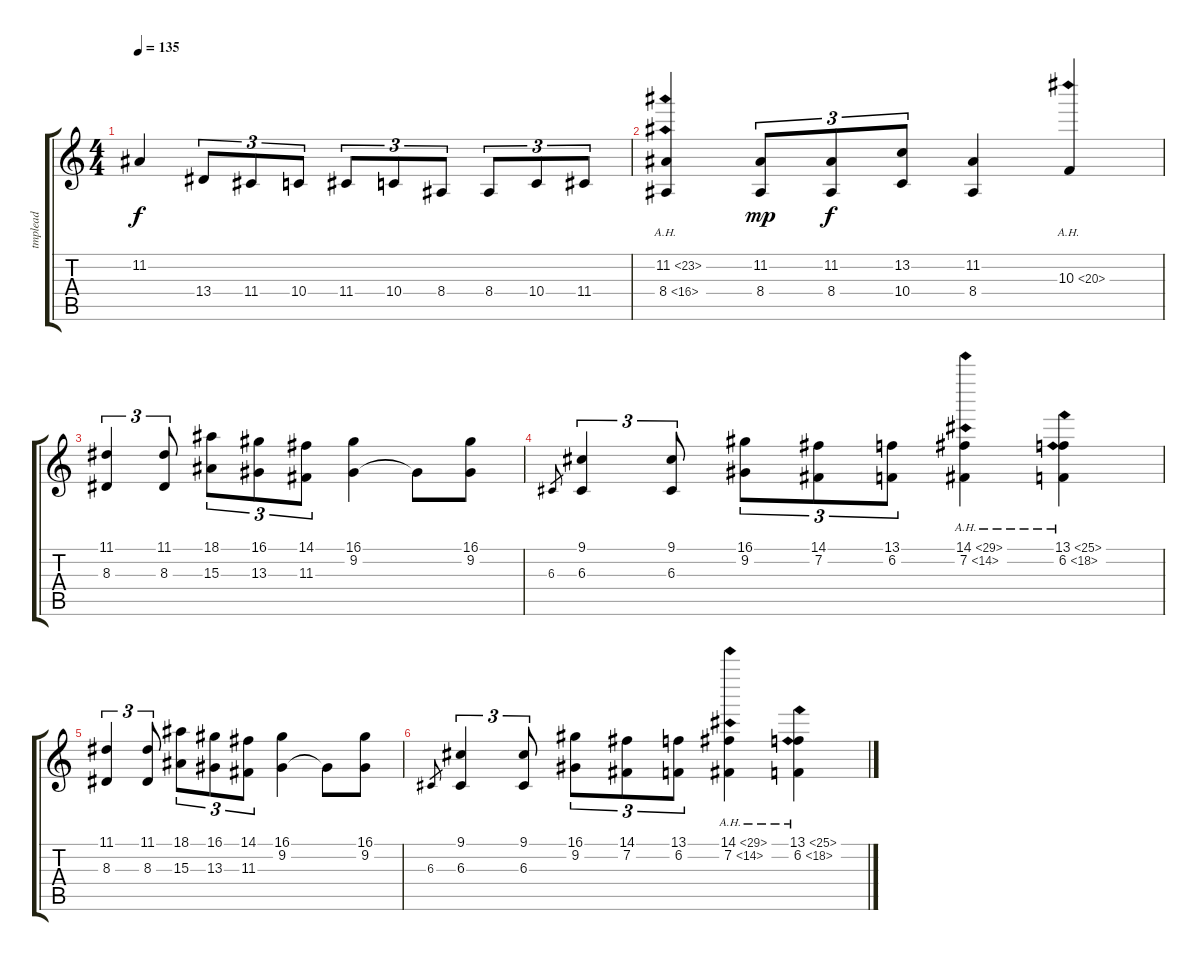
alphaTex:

\track ("tmplead" "tmplead") {instrument tremolostrings}
\staff {score tabs}
\tuning (E4 B3 G3 D3 A2 E2) {hide}
\ts (4 4)
\tempo 135
\clef g2
\ks c
11.2.4{dy f} 13.4.8{tu (3 2)} 11.4.8{tu (3 2)} 10.4.8{tu (3 2)} 11.4.8{tu (3 2)} 10.4.8{tu (3 2)} 8.4.8{tu (3 2)} 8.4.8{tu (3 2)} 10.4.8{tu (3 2)} 11.4.8{tu (3 2)} |
(11.2{ah 12} 8.4{ah 8}).4 (11.2 8.4).8{tu (3 2) dy mp} (11.2 8.4).8{tu (3 2) dy f} (13.2 10.4).8{tu (3 2)} (11.2 8.4).4 10.3{ah 10}.4 |
(11.1 8.3).4{tu (3 2)} (11.1 8.3).8{tu (3 2)} (18.1 15.3).8{tu (3 2)} (16.1 13.3).8{tu (3 2)} (14.1 11.3).8{tu (3 2)} (16.1 9.2).4 9.2{t}.8 (16.1 9.2).8 |
6.3.8{gr} (9.1 6.3).4{tu (3 2)} (9.1 6.3).8{tu (3 2)} (16.1 9.2).8{tu (3 2)} (14.1 7.2).8{tu (3 2)} (13.1 6.2).8{tu (3 2)} (14.1{ah 15} 7.2{ah 7}).4 (13.1{ah 12} 6.2{ah 12}).4 |
(11.1 8.3).4{tu (3 2)} (11.1 8.3).8{tu (3 2)} (18.1 15.3).8{tu (3 2)} (16.1 13.3).8{tu (3 2)} (14.1 11.3).8{tu (3 2)} (16.1 9.2).4 9.2{t}.8 (16.1 9.2).8 |
6.3.8{gr} (9.1 6.3).4{tu (3 2)} (9.1 6.3).8{tu (3 2)} (16.1 9.2).8{tu (3 2)} (14.1 7.2).8{tu (3 2)} (13.1 6.2).8{tu (3 2)} (14.1{ah 15} 7.2{ah 7}).4 (13.1{ah 12} 6.2{ah 12}).4
